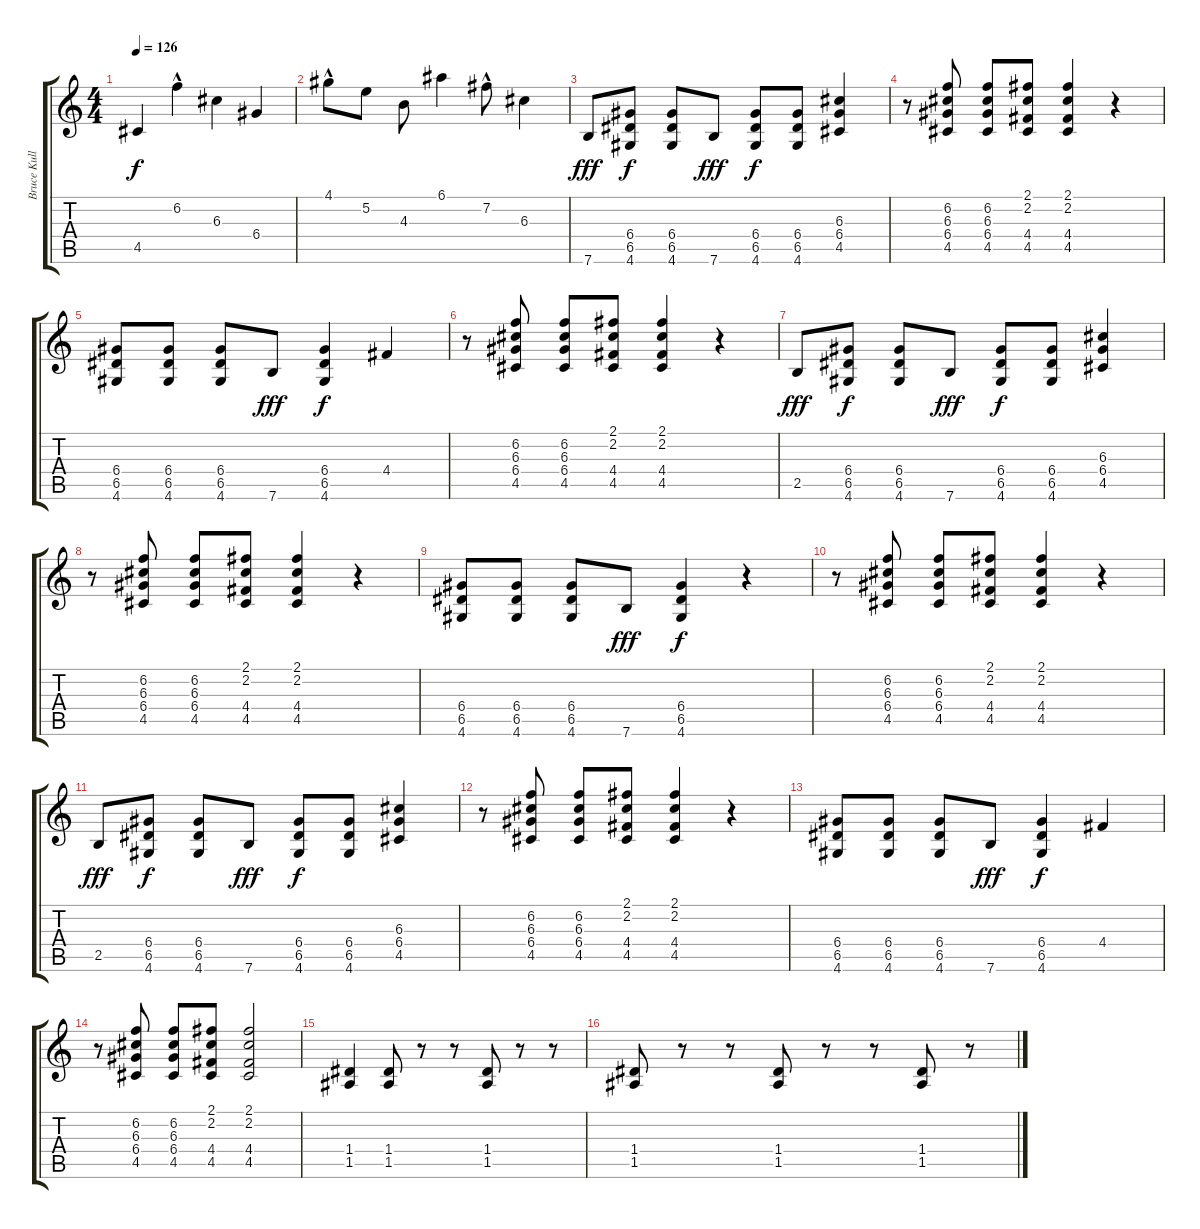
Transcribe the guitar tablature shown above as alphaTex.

\track ("Bruce Kullick" "Bruce Kull") {instrument distortionguitar}
\staff {score tabs}
\tuning (E4 B3 G3 D3 A2 E2) {hide}
\ts (4 4)
\tempo 126
\clef g2
\ks c
4.5.4{dy f} 6.2{hac}.4 6.3.4 6.4.4 |
4.1{hac}.8 5.2.8 4.3.8 6.1.4 7.2{hac}.8 6.3.4 |
7.6.8{dy fff} (6.4 6.5 4.6).8{dy f} (6.4 6.5 4.6).8 7.6.8{dy fff} (6.4 6.5 4.6).8{dy f} (6.4 6.5 4.6).8 (6.3 6.4 4.5).4 |
r.8 (6.2 6.3 6.4 4.5).8 (6.2 6.3 6.4 4.5).8 (2.1 2.2 4.4 4.5).8 (2.1 2.2 4.4 4.5).4 r.4 |
(6.4 6.5 4.6).8 (6.4 6.5 4.6).8 (6.4 6.5 4.6).8 7.6.8{dy fff} (6.4 6.5 4.6).4{dy f} 4.4.4 |
r.8 (6.2 6.3 6.4 4.5).8 (6.2 6.3 6.4 4.5).8 (2.1 2.2 4.4 4.5).8 (2.1 2.2 4.4 4.5).4 r.4 |
2.5.8{dy fff} (6.4 6.5 4.6).8{dy f} (6.4 6.5 4.6).8 7.6.8{dy fff} (6.4 6.5 4.6).8{dy f} (6.4 6.5 4.6).8 (6.3 6.4 4.5).4 |
r.8 (6.2 6.3 6.4 4.5).8 (6.2 6.3 6.4 4.5).8 (2.1 2.2 4.4 4.5).8 (2.1 2.2 4.4 4.5).4 r.4 |
(6.4 6.5 4.6).8 (6.4 6.5 4.6).8 (6.4 6.5 4.6).8 7.6.8{dy fff} (6.4 6.5 4.6).4{dy f} r.4 |
r.8 (6.2 6.3 6.4 4.5).8 (6.2 6.3 6.4 4.5).8 (2.1 2.2 4.4 4.5).8 (2.1 2.2 4.4 4.5).4 r.4 |
2.5.8{dy fff} (6.4 6.5 4.6).8{dy f} (6.4 6.5 4.6).8 7.6.8{dy fff} (6.4 6.5 4.6).8{dy f} (6.4 6.5 4.6).8 (6.3 6.4 4.5).4 |
r.8 (6.2 6.3 6.4 4.5).8 (6.2 6.3 6.4 4.5).8 (2.1 2.2 4.4 4.5).8 (2.1 2.2 4.4 4.5).4 r.4 |
(6.4 6.5 4.6).8 (6.4 6.5 4.6).8 (6.4 6.5 4.6).8 7.6.8{dy fff} (6.4 6.5 4.6).4{dy f} 4.4.4 |
r.8 (6.2 6.3 6.4 4.5).8 (6.2 6.3 6.4 4.5).8 (2.1 2.2 4.4 4.5).8 (2.1 2.2 4.4 4.5).2 |
(1.4 1.5).4 (1.4 1.5).8 r.8 r.8 (1.4 1.5).8 r.8 r.8 |
(1.4 1.5).8 r.8 r.8 (1.4 1.5).8 r.8 r.8 (1.4 1.5).8 r.8
